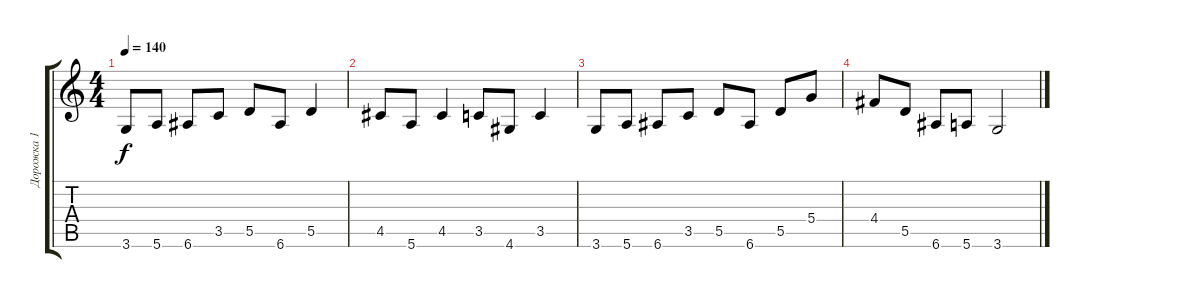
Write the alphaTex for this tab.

\track ("Дорожка 1" "Дорожка 1") {instrument acousticguitarsteel}
\staff {score tabs}
\tuning (E4 B3 G3 D3 A2 E2) {hide}
\ts (4 4)
\tempo 140
\clef g2
\ks c
3.6.8{dy f} 5.6.8 6.6.8 3.5.8 5.5.8 6.6.8 5.5.4 |
4.5.8 5.6.8 4.5.4 3.5.8 4.6.8 3.5.4 |
3.6.8 5.6.8 6.6.8 3.5.8 5.5.8 6.6.8 5.5.8 5.4.8 |
4.4.8 5.5.8 6.6.8 5.6.8 3.6.2
